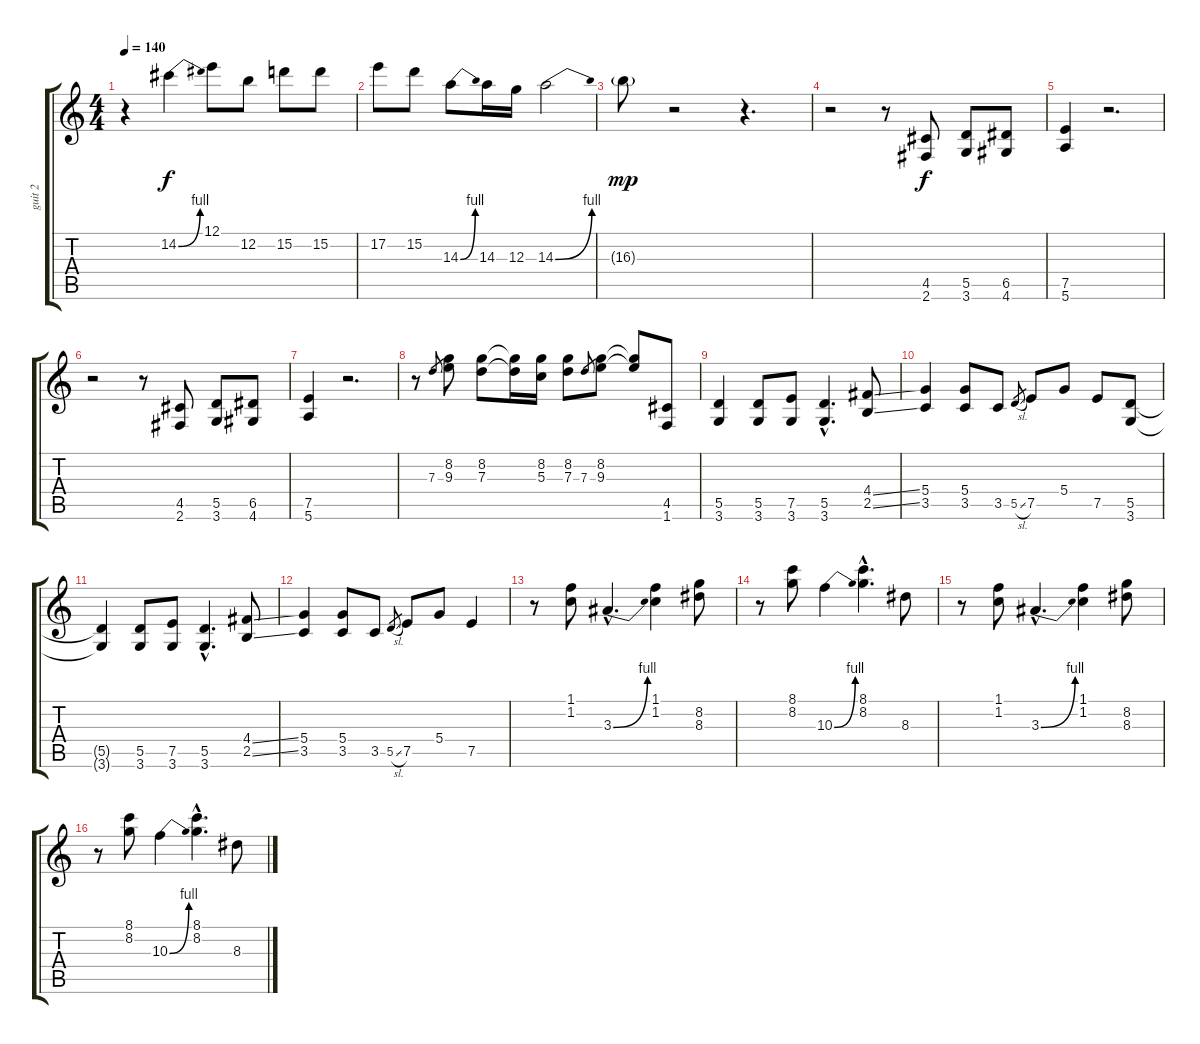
\track ("guit 2" "guit 2") {instrument distortionguitar}
\staff {score tabs}
\tuning (E4 B3 G3 D3 A2 E2) {hide}
\ts (4 4)
\tempo 140
\clef g2
\ks c
r.4{dy f} 14.2{be (bend 0 0 60 4)}.4 12.1.8 12.2.8 15.2.8 15.2.8 |
17.2.8 15.2.8 14.3{be (bend 0 0 60 4)}.8 14.3.16 12.3.16 14.3{be (bend 0 0 60 4)}.2 |
16.3{g}.8{dy mp} r.2 r.4{d} |
r.2 r.8 (4.5 2.6).8{dy f} (5.5 3.6).8 (6.5 4.6).8 |
(7.5 5.6).4 r.2{d} |
r.2 r.8 (4.5 2.6).8 (5.5 3.6).8 (6.5 4.6).8 |
(7.5 5.6).4 r.2{d} |
r.8 7.3.8{gr} (8.2 9.3).8 (8.2 7.3).8 (8.2{t} 7.3{t}).16 (8.2 5.3).16 (8.2 7.3).8 7.3.8{gr} (8.2 9.3).8 (8.2{t} 9.3{t}).8 (4.5 1.6).8 |
(5.5 3.6).4 (5.5 3.6).8 (7.5 3.6).8 (5.5{hac} 3.6{hac}).4{d} (4.4{ss} 2.5{ss}).8 |
(5.4 3.5).4 (5.4 3.5).8 3.5.8 5.5{sl}.8{gr} 7.5.8 5.4.8 7.5.8 (5.5 3.6).8 |
(5.5{t} 3.6{t}).4 (5.5 3.6).8 (7.5 3.6).8 (5.5{hac} 3.6{hac}).4{d} (4.4{ss} 2.5{ss}).8 |
(5.4 3.5).4 (5.4 3.5).8 3.5.8 5.5{sl}.8{gr} 7.5.8 5.4.8 7.5.4 |
r.8 (1.1 1.2).8 3.3{be (bend 0 0 60 4) hac}.4{d} (1.1 1.2).4 (8.2 8.3).8 |
r.8 (8.1 8.2).8 10.3{be (bend 0 0 60 4)}.4 (8.1{hac} 8.2{hac}).4{d} 8.3.8 |
r.8 (1.1 1.2).8 3.3{be (bend 0 0 60 4) hac}.4{d} (1.1 1.2).4 (8.2 8.3).8 |
r.8 (8.1 8.2).8 10.3{be (bend 0 0 60 4)}.4 (8.1{hac} 8.2{hac}).4{d} 8.3.8
